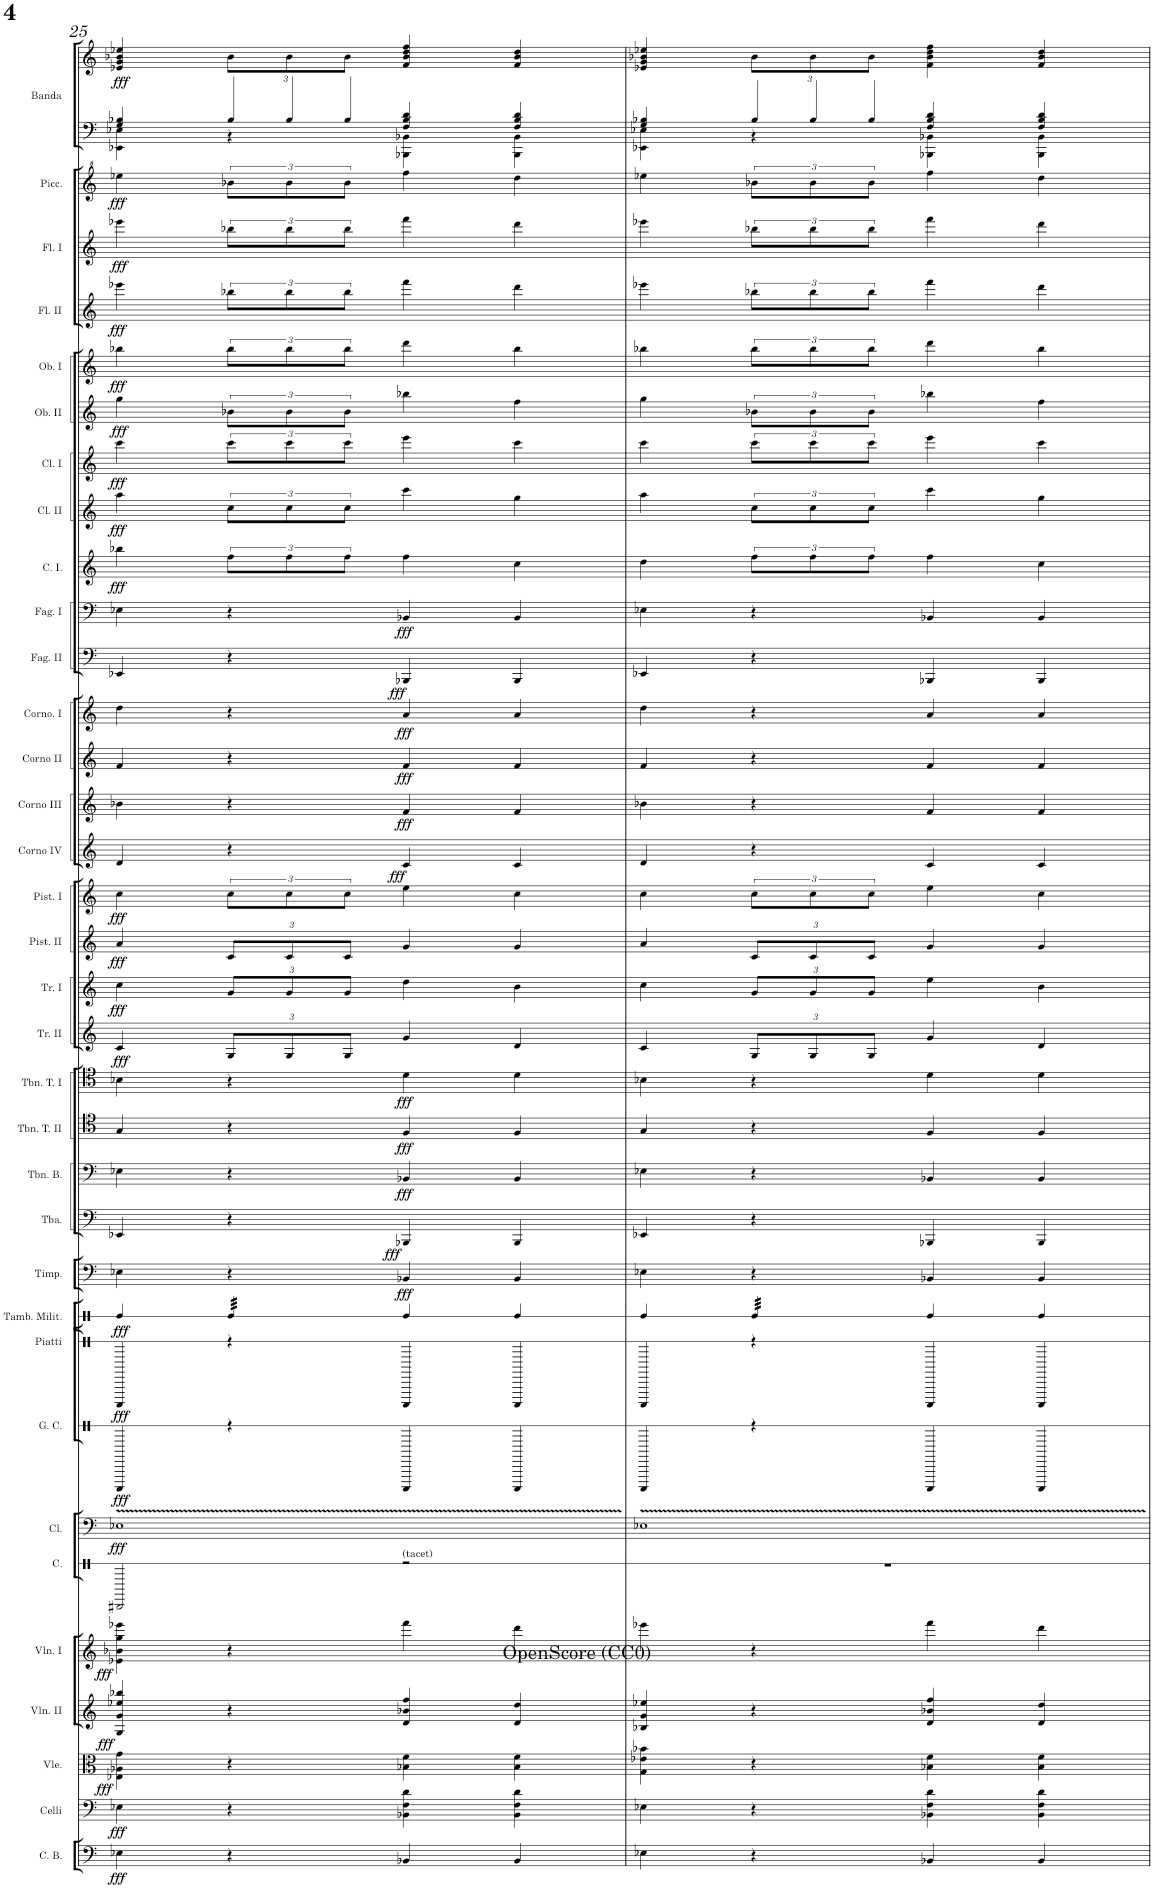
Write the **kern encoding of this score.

**kern	**dynam	**kern	**dynam	**kern	**dynam	**kern	**dynam	**kern	**dynam	**kern	**kern	**dynam	**kern	**dynam	**kern	**dynam	**kern	**dynam	**kern	**dynam	**kern	**dynam	**kern	**dynam	**kern	**dynam	**kern	**dynam	**kern	**dynam	**kern	**dynam	**kern	**dynam	**kern	**dynam	**kern	**dynam	**kern	**dynam	**kern	**dynam	**kern	**dynam	**kern	**dynam	**kern	**dynam	**kern	**dynam	**kern	**dynam	**kern	**dynam	**kern	**dynam	**kern	**dynam	**kern	**dynam	**kern	**dynam	**kern	**kern	**dynam
*part33	*part33	*part32	*part32	*part31	*part31	*part30	*part30	*part29	*part29	*part28	*part27	*part27	*part26	*part26	*part25	*part25	*part24	*part24	*part23	*part23	*part22	*part22	*part21	*part21	*part20	*part20	*part19	*part19	*part18	*part18	*part17	*part17	*part16	*part16	*part15	*part15	*part14	*part14	*part13	*part13	*part12	*part12	*part11	*part11	*part10	*part10	*part9	*part9	*part8	*part8	*part7	*part7	*part6	*part6	*part5	*part5	*part4	*part4	*part3	*part3	*part2	*part2	*part1	*part1	*part1
*staff34	*staff34	*staff33	*staff33	*staff32	*staff32	*staff31	*staff31	*staff30	*staff30	*staff29	*staff28	*staff28	*staff27	*staff27	*staff26	*staff26	*staff25	*staff25	*staff24	*staff24	*staff23	*staff23	*staff22	*staff22	*staff21	*staff21	*staff20	*staff20	*staff19	*staff19	*staff18	*staff18	*staff17	*staff17	*staff16	*staff16	*staff15	*staff15	*staff14	*staff14	*staff13	*staff13	*staff12	*staff12	*staff11	*staff11	*staff10	*staff10	*staff9	*staff9	*staff8	*staff8	*staff7	*staff7	*staff6	*staff6	*staff5	*staff5	*staff4	*staff4	*staff3	*staff3	*staff2	*staff1	*staff1/2
*I"C. Bassi	*	*I"Celli	*	*I"Viole	*	*I"Violini II	*	*I"Violini I	*	*I"Canon	*I"Cloches	*	*I"Gran Cassa	*	*I"Piatti	*	*I"Timpani G. B. Eb.	*	*I"Tuba	*	*I"Trombone Basso	*	*I"Trombone Tenore II	*	*I"Trombone Tenore I	*	*I"Trombe Eb II	*	*I"Trombe Eb I	*	*I"Pist. Bb II	*	*I"Pist. Bb I	*	*I"Corno in F IV	*	*I"Corno in F III	*	*I"Corno in F II	*	*I"Corno in F I	*	*I"Fagotto II	*	*I"Fagotto I	*	*I"Corno Inglese	*	*I"Clarinetto in Bb II	*	*I"Clarinetto in Bb I	*	*I"Oboi II	*	*I"Oboi I	*	*I"Flauto II	*	*I"Flauto I	*	*I"Piccolo	*	*I"Banda (ad libitum)	*	*
*I'C. B.	*	*I'Celli	*	*I'Vle.	*	*I'Vln. II	*	*I'Vln. I	*	*I'C.	*I'Cl.	*	*I'G. C.	*	*I'Piatti	*	*I'Timp.	*	*I'Tba.	*	*I'Tbn. B.	*	*I'Tbn. T. II	*	*I'Tbn. T. I	*	*I'Tr. II	*	*I'Tr. I	*	*I'Pist. II	*	*I'Pist. I	*	*I'Corno IV	*	*I'Corno III	*	*I'Corno II	*	*I'Corno. I	*	*I'Fag. II	*	*I'Fag. I	*	*I'C. I.	*	*I'Cl. II	*	*I'Cl. I	*	*I'Ob. II	*	*I'Ob. I	*	*I'Fl. II	*	*I'Fl. I	*	*I'Picc.	*	*I'Banda	*	*
!!LO:PB:g=z
*clefF4	*	*clefF4	*	*clefC3	*	*clefG2	*	*clefG2	*	*clefX	*clefF4	*	*clefX	*	*clefX	*	*clefF4	*	*clefF4	*	*clefF4	*	*clefC4	*	*clefC4	*	*clefG2	*	*clefG2	*	*clefG2	*	*clefG2	*	*clefG2	*	*clefG2	*	*clefG2	*	*clefG2	*	*clefF4	*	*clefF4	*	*clefG2	*	*clefG2	*	*clefG2	*	*clefG2	*	*clefG2	*	*clefG2	*	*clefG2	*	*clefG^2	*	*clefF4	*clefG2	*
*Trd7c12	*	*	*	*	*	*	*	*	*	*	*Trd-14c-24	*	*	*	*	*	*	*	*	*	*	*	*	*	*	*	*Trd-2c-3	*	*Trd-2c-3	*	*Trd1c2	*	*Trd1c2	*	*Trd4c7	*	*Trd4c7	*	*Trd4c7	*	*Trd4c7	*	*	*	*	*	*Trd4c7	*	*Trd1c2	*	*Trd1c2	*	*	*	*	*	*	*	*	*	*Trd-7c-12	*	*	*	*
*k[]	*	*k[]	*	*k[]	*	*k[]	*	*k[]	*	*k[]	*k[]	*	*k[]	*	*k[]	*	*k[]	*	*k[]	*	*k[]	*	*k[]	*	*k[]	*	*k[]	*	*k[]	*	*k[]	*	*k[]	*	*k[]	*	*k[]	*	*k[]	*	*k[]	*	*k[]	*	*k[]	*	*k[]	*	*k[]	*	*k[]	*	*k[]	*	*k[]	*	*k[]	*	*k[]	*	*k[]	*	*k[]	*k[]	*
*M4/4	*	*M4/4	*	*M4/4	*	*M4/4	*	*M4/4	*	*M4/4	*M4/4	*	*M4/4	*	*M4/4	*	*M4/4	*	*M4/4	*	*M4/4	*	*M4/4	*	*M4/4	*	*M4/4	*	*M4/4	*	*M4/4	*	*M4/4	*	*M4/4	*	*M4/4	*	*M4/4	*	*M4/4	*	*M4/4	*	*M4/4	*	*M4/4	*	*M4/4	*	*M4/4	*	*M4/4	*	*M4/4	*	*M4/4	*	*M4/4	*	*M4/4	*	*M4/4	*M4/4	*
*met(c)	*	*met(c)	*	*met(c)	*	*met(c)	*	*met(c)	*	*met(c)	*met(c)	*	*met(c)	*	*met(c)	*	*met(c)	*	*met(c)	*	*met(c)	*	*met(c)	*	*met(c)	*	*met(c)	*	*met(c)	*	*met(c)	*	*met(c)	*	*met(c)	*	*met(c)	*	*met(c)	*	*met(c)	*	*met(c)	*	*met(c)	*	*met(c)	*	*met(c)	*	*met(c)	*	*met(c)	*	*met(c)	*	*met(c)	*	*met(c)	*	*met(c)	*	*met(c)	*met(c)	*
=25	=25	=25	=25	=25	=25	=25	=25	=25	=25	=25	=25	=25	=25	=25	=25	=25	=25	=25	=25	=25	=25	=25	=25	=25	=25	=25	=25	=25	=25	=25	=25	=25	=25	=25	=25	=25	=25	=25	=25	=25	=25	=25	=25	=25	=25	=25	=25	=25	=25	=25	=25	=25	=25	=25	=25	=25	=25	=25	=25	=25	=25	=25	=25	=25	=25
*	*	*	*	*	*	*	*	*	*	*	*	*	*	*	*	*	*	*	*	*	*	*	*	*	*	*	*	*	*	*	*	*	*	*	*	*	*	*	*	*	*	*	*	*	*	*	*	*	*	*	*	*	*	*	*	*	*	*	*	*	*	*	*^	*	*
!	!LO:DY:b	!	!LO:DY:b	!	!LO:DY:b	!	!LO:DY:b	!	!LO:DY:b	!	!	!LO:DY:b	!	!LO:DY:b	!	!LO:DY:b	!	!	!	!	!	!	!	!	!	!	!	!LO:DY:b	!	!LO:DY:b	!	!LO:DY:b	!	!LO:DY:b	!	!	!	!	!	!	!	!	!	!	!	!	!	!LO:DY:b	!	!LO:DY:b	!	!LO:DY:b	!	!LO:DY:b	!	!LO:DY:b	!	!LO:DY:b	!	!LO:DY:b	!	!LO:DY:b	!	!	!	!LO:DY:b
4E-X\	fff	4E-X\	fff	4E-X\ 4A-X\ 4g\	fff	4G/ 4g/ 4ee-X/ 4bb-X/	fff	4e-X\ 4b-X\ 4gg\ 4eee-X\	fff	2C#X/	1E-X	fff	4BBB/	fff	4BBB/	fff	4E-X\	.	4EE-X/	.	4E-X\	.	4G/	.	4B-X\	.	4c/	fff	4cc\	fff	4a/	fff	4cc\	fff	4d/	.	4b-X\	.	4f/	.	4dd\	.	4EE-X/	.	4E-X\	.	4bb-X\	fff	4aa\	fff	4ccc\	fff	4gg\	fff	4bb-X\	fff	4eee-X\	fff	4eee-X\	fff	4eee-X\	fff	4G/ 4B-X/	4EE-X\ 4E-X\	4e-X/ 4g/ 4b-X/ 4ee-X/	fff
*	*	*	*	*	*	*	*	*	*	*	*	*	*	*	*	*	*	*	*	*	*	*	*	*	*	*	*Xbrackettup	*	*Xbrackettup	*	*Xbrackettup	*	*	*	*	*	*	*	*	*	*	*	*	*	*	*	*	*	*	*	*	*	*	*	*	*	*	*	*	*	*	*	*Xtuplet	*	*Xbrackettup	*
4r	.	4r	.	4r	.	4r	.	4r	.	.	.	.	4r	.	4r	.	4r	.	4r	.	4r	.	4r	.	4r	.	12G/L	.	12g/L	.	12c/L	.	12cc\L	.	4r	.	4r	.	4r	.	4r	.	4r	.	4r	.	12ff\L	.	12cc\L	.	12ccc\L	.	12b-X\L	.	12bb-\L	.	12bb-X\L	.	12bb-X\L	.	12bb-X\L	.	12B-/L	4r	12b-\L	.
.	.	.	.	.	.	.	.	.	.	.	.	.	.	.	.	.	.	.	.	.	.	.	.	.	.	.	12G/	.	12g/	.	12c/	.	12cc\	.	.	.	.	.	.	.	.	.	.	.	.	.	12ff\	.	12cc\	.	12ccc\	.	12b-\	.	12bb-\	.	12bb-\	.	12bb-\	.	12bb-\	.	12B-/	.	12b-\	.
.	.	.	.	.	.	.	.	.	.	.	.	.	.	.	.	.	.	.	.	.	.	.	.	.	.	.	12G/J	.	12g/J	.	12c/J	.	12cc\J	.	.	.	.	.	.	.	.	.	.	.	.	.	12ff\J	.	12cc\J	.	12ccc\J	.	12b-\J	.	12bb-\J	.	12bb-\J	.	12bb-\J	.	12bb-\J	.	12B-/J	.	12b-\J	.
!	!	!	!	!	!	!	!	!	!	!LO:TX:a:t=(tacet)	!	!	!	!	!	!	!	!	!	!	!	!	!	!	!	!	!	!	!	!	!	!	!	!	!	!	!	!	!	!	!	!	!	!	!	!	!	!	!	!	!	!	!	!	!	!	!	!	!	!	!	!	!	!	!	!
!	!	!	!	!	!	!	!	!	!	!	!	!	!	!	!	!	!	!LO:DY:b	!	!LO:DY:b	!	!LO:DY:b	!	!LO:DY:b	!	!LO:DY:b	!	!	!	!	!	!	!	!	!	!LO:DY:b	!	!LO:DY:b	!	!LO:DY:b	!	!LO:DY:b	!	!LO:DY:b	!	!LO:DY:b	!	!	!	!	!	!	!	!	!	!	!	!	!	!	!	!	!	!	!	!
4BB-X/	.	4BB-X\ 4F\ 4d\	.	4B-X\ 4f\	.	4d/ 4b-X/ 4ff/	.	4fff\	.	2r	.	.	4BBB/	.	4BBB/	.	4BB-X/	fff	4BBB-X/	fff	4BB-X/	fff	4F/	fff	4d\	fff	4g/	.	4dd\	.	4g/	.	4ee\	.	4c/	fff	4f/	fff	4f/	fff	4a/	fff	4BBB-X/	fff	4BB-X/	fff	4ff\	.	4ccc\	.	4eee\	.	4bb-X\	.	4ddd\	.	4fff\	.	4fff\	.	4fff\	.	4F/ 4B-/ 4d/	4BBB-X\ 4BB-X\	4f/ 4b-/ 4dd/ 4ff/	.
4BB-/	.	4BB-\ 4F\ 4d\	.	4B-\ 4f\	.	4d/ 4dd/	.	4ddd\	.	.	.	.	4BBB/	.	4BBB/	.	4BB-/	.	4BBB-/	.	4BB-/	.	4F/	.	4d\	.	4d/	.	4b\	.	4g/	.	4cc\	.	4c/	.	4f/	.	4f/	.	4a/	.	4BBB-/	.	4BB-/	.	4cc\	.	4gg\	.	4ccc\	.	4ff\	.	4bb-\	.	4ddd\	.	4ddd\	.	4ddd\	.	4F/ 4B-/ 4d/	4BBB-\ 4BB-\	4f/ 4b-/ 4dd/	.
=26	=26	=26	=26	=26	=26	=26	=26	=26	=26	=26	=26	=26	=26	=26	=26	=26	=26	=26	=26	=26	=26	=26	=26	=26	=26	=26	=26	=26	=26	=26	=26	=26	=26	=26	=26	=26	=26	=26	=26	=26	=26	=26	=26	=26	=26	=26	=26	=26	=26	=26	=26	=26	=26	=26	=26	=26	=26	=26	=26	=26	=26	=26	=26	=26	=26	=26
4E-X\	.	4E-X\	.	4G\ 4e-X\ 4b-X\	.	4B-X/ 4g/ 4ee-X/	.	4eee-X\	.	1r	1E-X	.	4BBB/	.	4BBB/	.	4E-X\	.	4EE-X/	.	4E-X\	.	4G/	.	4B-X\	.	4c/	.	4cc\	.	4a/	.	4cc\	.	4d/	.	4b-X\	.	4f/	.	4dd\	.	4EE-X/	.	4E-X\	.	4dd\	.	4aa\	.	4ccc\	.	4gg\	.	4bb-X\	.	4eee-X\	.	4eee-X\	.	4eee-X\	.	4G/ 4B-X/	4EE-X\ 4E-X\	4e-X/ 4g/ 4b-X/ 4ee-X/	.
4r	.	4r	.	4r	.	4r	.	4r	.	.	.	.	4r	.	4r	.	4r	.	4r	.	4r	.	4r	.	4r	.	12G/L	.	12g/L	.	12c/L	.	12cc\L	.	4r	.	4r	.	4r	.	4r	.	4r	.	4r	.	12ff\L	.	12cc\L	.	12ccc\L	.	12b-X\L	.	12bb-\L	.	12bb-X\L	.	12bb-X\L	.	12bb-X\L	.	12B-/L	4r	12b-\L	.
.	.	.	.	.	.	.	.	.	.	.	.	.	.	.	.	.	.	.	.	.	.	.	.	.	.	.	12G/	.	12g/	.	12c/	.	12cc\	.	.	.	.	.	.	.	.	.	.	.	.	.	12ff\	.	12cc\	.	12ccc\	.	12b-\	.	12bb-\	.	12bb-\	.	12bb-\	.	12bb-\	.	12B-/	.	12b-\	.
.	.	.	.	.	.	.	.	.	.	.	.	.	.	.	.	.	.	.	.	.	.	.	.	.	.	.	12G/J	.	12g/J	.	12c/J	.	12cc\J	.	.	.	.	.	.	.	.	.	.	.	.	.	12ff\J	.	12cc\J	.	12ccc\J	.	12b-\J	.	12bb-\J	.	12bb-\J	.	12bb-\J	.	12bb-\J	.	12B-/J	.	12b-\J	.
4BB-X/	.	4BB-X\ 4F\ 4d\	.	4B-X\ 4f\	.	4d/ 4b-X/ 4ff/	.	4fff\	.	.	.	.	4BBB/	.	4BBB/	.	4BB-X/	.	4BBB-X/	.	4BB-X/	.	4F/	.	4d\	.	4g/	.	4ee\	.	4g/	.	4ee\	.	4c/	.	4f/	.	4f/	.	4a/	.	4BBB-X/	.	4BB-X/	.	4ff\	.	4ccc\	.	4eee\	.	4bb-X\	.	4ddd\	.	4fff\	.	4fff\	.	4fff\	.	4F/ 4B-/ 4d/	4BBB-X\ 4BB-X\	4f\ 4b-\ 4dd\ 4ff\	.
4BB-/	.	4BB-\ 4F\ 4d\	.	4B-\ 4f\	.	4d/ 4dd/	.	4ddd\	.	.	.	.	4BBB/	.	4BBB/	.	4BB-/	.	4BBB-/	.	4BB-/	.	4F/	.	4d\	.	4d/	.	4b\	.	4g/	.	4cc\	.	4c/	.	4f/	.	4f/	.	4a/	.	4BBB-/	.	4BB-/	.	4cc\	.	4gg\	.	4ccc\	.	4ff\	.	4bb-\	.	4ddd\	.	4ddd\	.	4ddd\	.	4F/ 4B-/ 4d/	4BBB-\ 4BB-\	4f/ 4b-/ 4dd/	.
*	*	*	*	*	*	*	*	*	*	*	*	*	*	*	*	*	*	*	*	*	*	*	*	*	*	*	*	*	*	*	*	*	*	*	*	*	*	*	*	*	*	*	*	*	*	*	*	*	*	*	*	*	*	*	*	*	*	*	*	*	*	*	*v	*v	*	*
=	=	=	=	=	=	=	=	=	=	=	=	=	=	=	=	=	=	=	=	=	=	=	=	=	=	=	=	=	=	=	=	=	=	=	=	=	=	=	=	=	=	=	=	=	=	=	=	=	=	=	=	=	=	=	=	=	=	=	=	=	=	=	=	=	=
*-	*-	*-	*-	*-	*-	*-	*-	*-	*-	*-	*-	*-	*-	*-	*-	*-	*-	*-	*-	*-	*-	*-	*-	*-	*-	*-	*-	*-	*-	*-	*-	*-	*-	*-	*-	*-	*-	*-	*-	*-	*-	*-	*-	*-	*-	*-	*-	*-	*-	*-	*-	*-	*-	*-	*-	*-	*-	*-	*-	*-	*-	*-	*-	*-	*-
